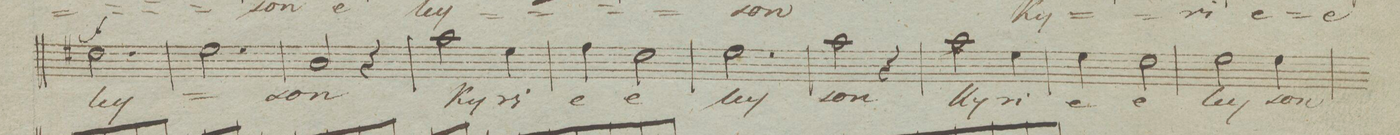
**kern	**text	**dynam
*I"Baſso. Tutti._ i Solo odkąd piſano.	*	*
*clefF4	*	*
*k[]	*	*
*M3/4	*	*
2.F#X\	-ley-	f
=98	=98	=98
2.G\	.	.
=99	=99	=99
2C/	-son	.
4r	.	.
=100	=100	=100
2c\	Ky-	.
4G\	-ri-	.
=101	=101	=101
4A\	-e	.
2F\	e-	.
=102	=102	=102
2.G\	-ley-	.
=103	=103	=103
2c\	-son	.
4r	.	.
=104	=104	=104
2c\	Ky-	.
4G\	-ri-	.
=105	=105	=105
4G\	-e	.
2F\	e-	.
=106	=106	=106
2G\	-ley-	.
4G\	-son	.
=107	=107	=107
*-	*-	*-
